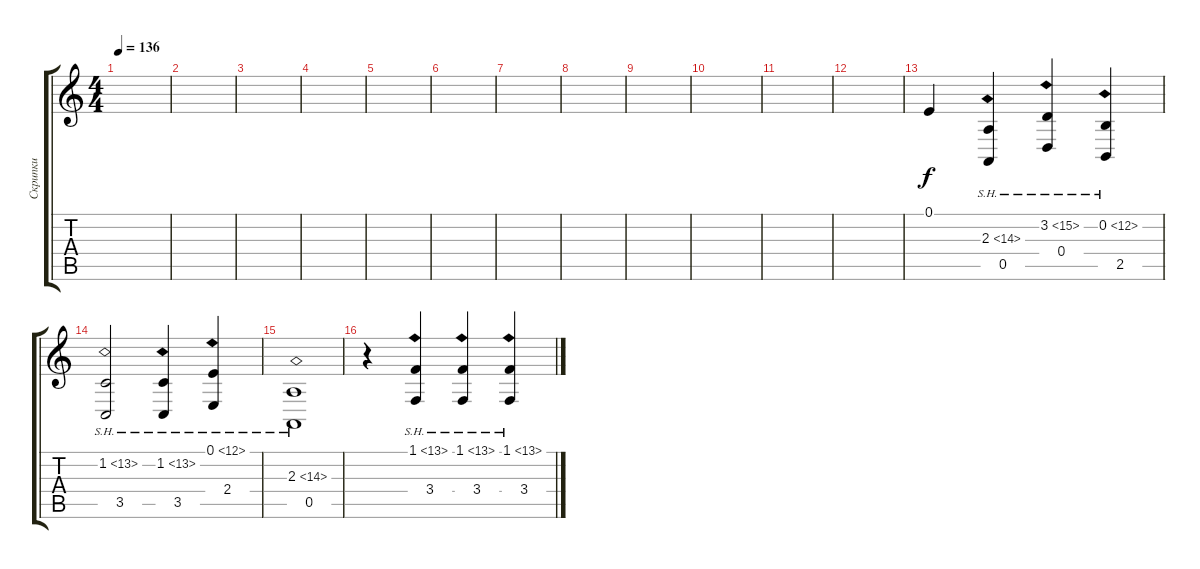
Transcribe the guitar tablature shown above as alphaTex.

\track ("Скрипки" "Скрипки") {instrument stringensemble1}
\staff {score tabs}
\tuning (E4 B3 G3 D3 A2 E2) {hide}
\ts (4 4)
\tempo 136
\clef g2
\ks c
|
|
|
|
|
|
|
|
|
|
|
|
0.1.4{dy f} (2.3{sh 12} 0.5).4 (3.2{sh 12} 0.4).4 (0.2{sh 12} 2.5).4 |
(1.2{sh 12} 3.5).2 (1.2{sh 12} 3.5).4 (0.1{sh 12} 2.4).4 |
(2.3{sh 12} 0.5).1 |
r.4 (1.1{sh 12} 3.4).4 (1.1{sh 12} 3.4).4 (1.1{sh 12} 3.4).4
